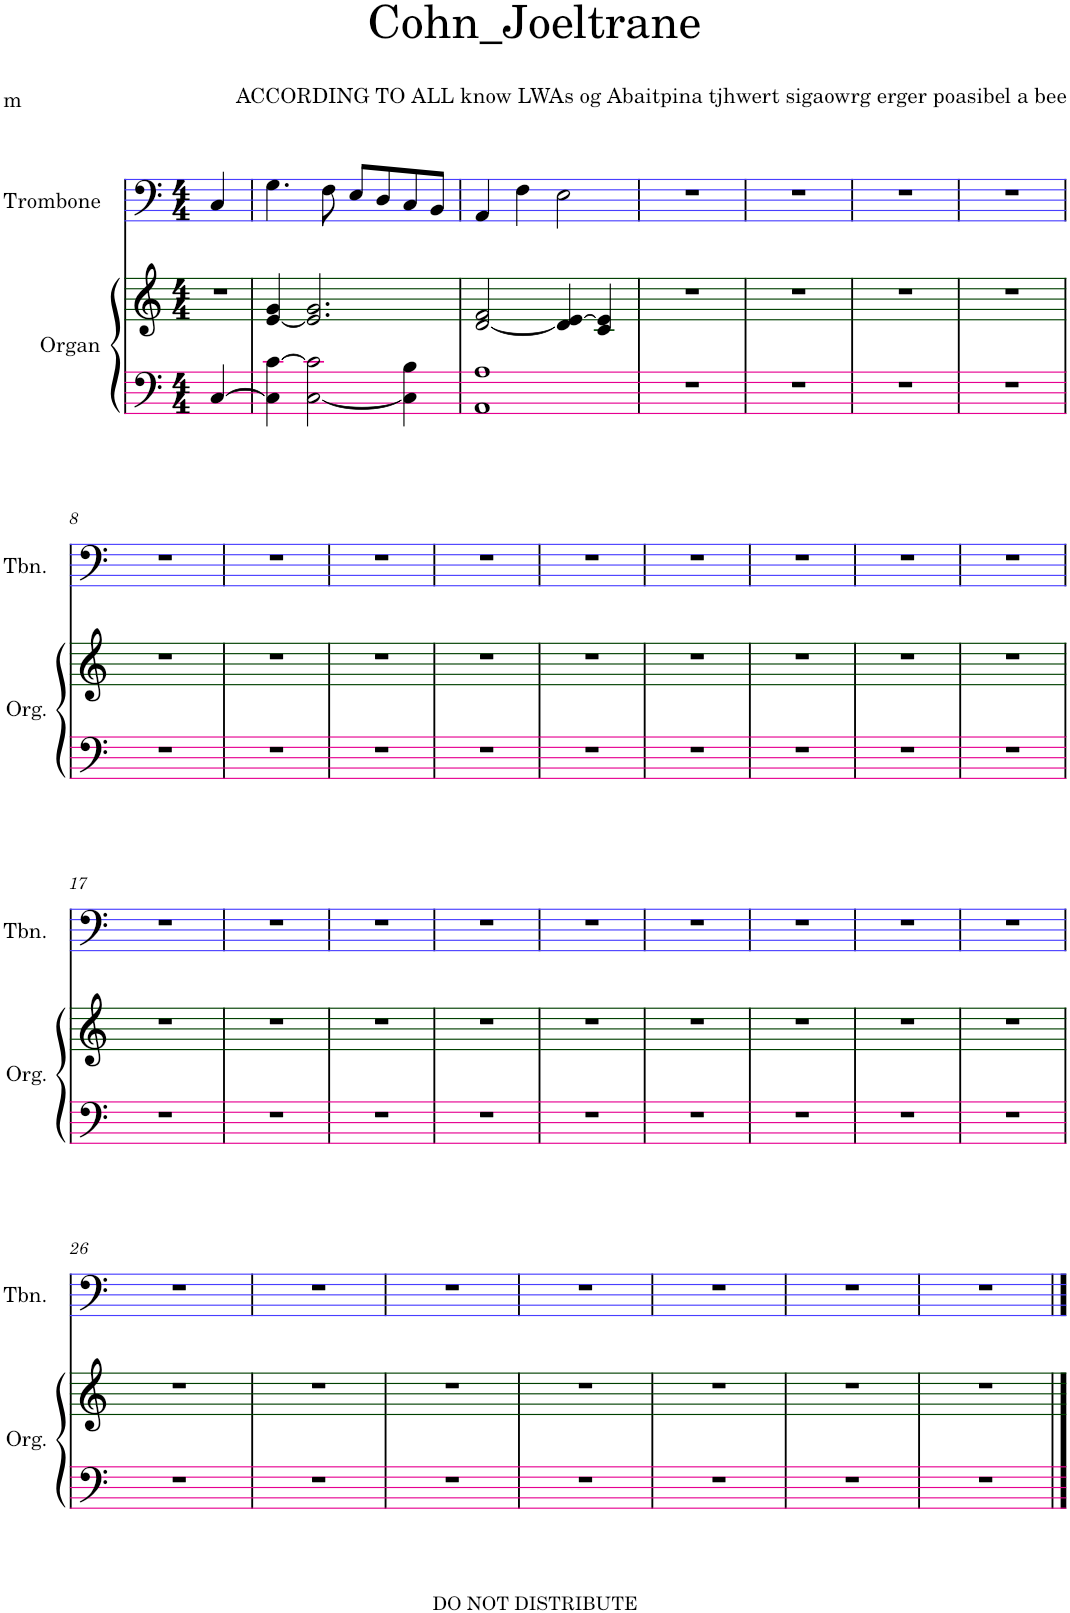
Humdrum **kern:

**kern	**kern	**kern
*part2	*part2	*part1
*staff3	*staff2	*staff1
*I"Organ	*	*I"Trombone
*I'Org.	*	*I'Tbn.
*stria5	*stria5	*stria5
*clefF4	*clefG2	*clefF4
*k[]	*k[]	*k[]
*M4/4	*M4/4	*M4/4
=1	=1	=1
[4C/	1r	4C/
2.ryy	.	2.ryy
=2	=2	=2
4C\] [4c\	[4e/ 4g/	4.G\
[2C\ 2c\]	2.e/] 2.g/	.
.	.	8F\
.	.	8E/L
.	.	8D/
4C\] 4B\	.	8C/
.	.	8BB/J
=3	=3	=3
1AA 1A	[2d/ 2f/	4AA/
.	.	4F\
.	4d/] [4e/	2E\
.	4c/ 4e/]	.
=4	=4	=4
1r	1r	1r
=5	=5	=5
1r	1r	1r
=6	=6	=6
1r	1r	1r
=7	=7	=7
1r	1r	1r
!!LO:LB:g=z
=8	=8	=8
1r	1r	1r
=9	=9	=9
1r	1r	1r
=10	=10	=10
1r	1r	1r
=11	=11	=11
1r	1r	1r
=12	=12	=12
1r	1r	1r
=13	=13	=13
1r	1r	1r
=14	=14	=14
1r	1r	1r
=15	=15	=15
1r	1r	1r
=16	=16	=16
1r	1r	1r
!!LO:LB:g=z
=17	=17	=17
1r	1r	1r
=18	=18	=18
1r	1r	1r
=19	=19	=19
1r	1r	1r
=20	=20	=20
1r	1r	1r
=21	=21	=21
1r	1r	1r
=22	=22	=22
1r	1r	1r
=23	=23	=23
1r	1r	1r
=24	=24	=24
1r	1r	1r
=25	=25	=25
1r	1r	1r
!!LO:LB:g=z
=26	=26	=26
1r	1r	1r
=27	=27	=27
1r	1r	1r
=28	=28	=28
1r	1r	1r
=29	=29	=29
1r	1r	1r
=30	=30	=30
1r	1r	1r
=31	=31	=31
1r	1r	1r
=32	=32	=32
1r	1r	1r
==	==	==
*-	*-	*-
